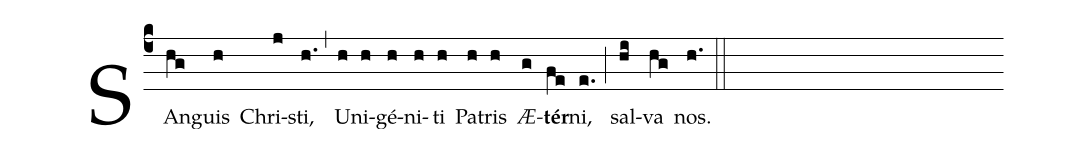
%%
(c4) SAn(hg)guis(h) Chri(j)sti,(h.) (,) U(h)ni(h)gé(h)ni(h)ti(h) Pa(h)tris(h) <i>Æ</i>(g)<b>tér</b>(fe)ni,(e.) (;) sal(hi)va(hg) nos.(h.) (::)
